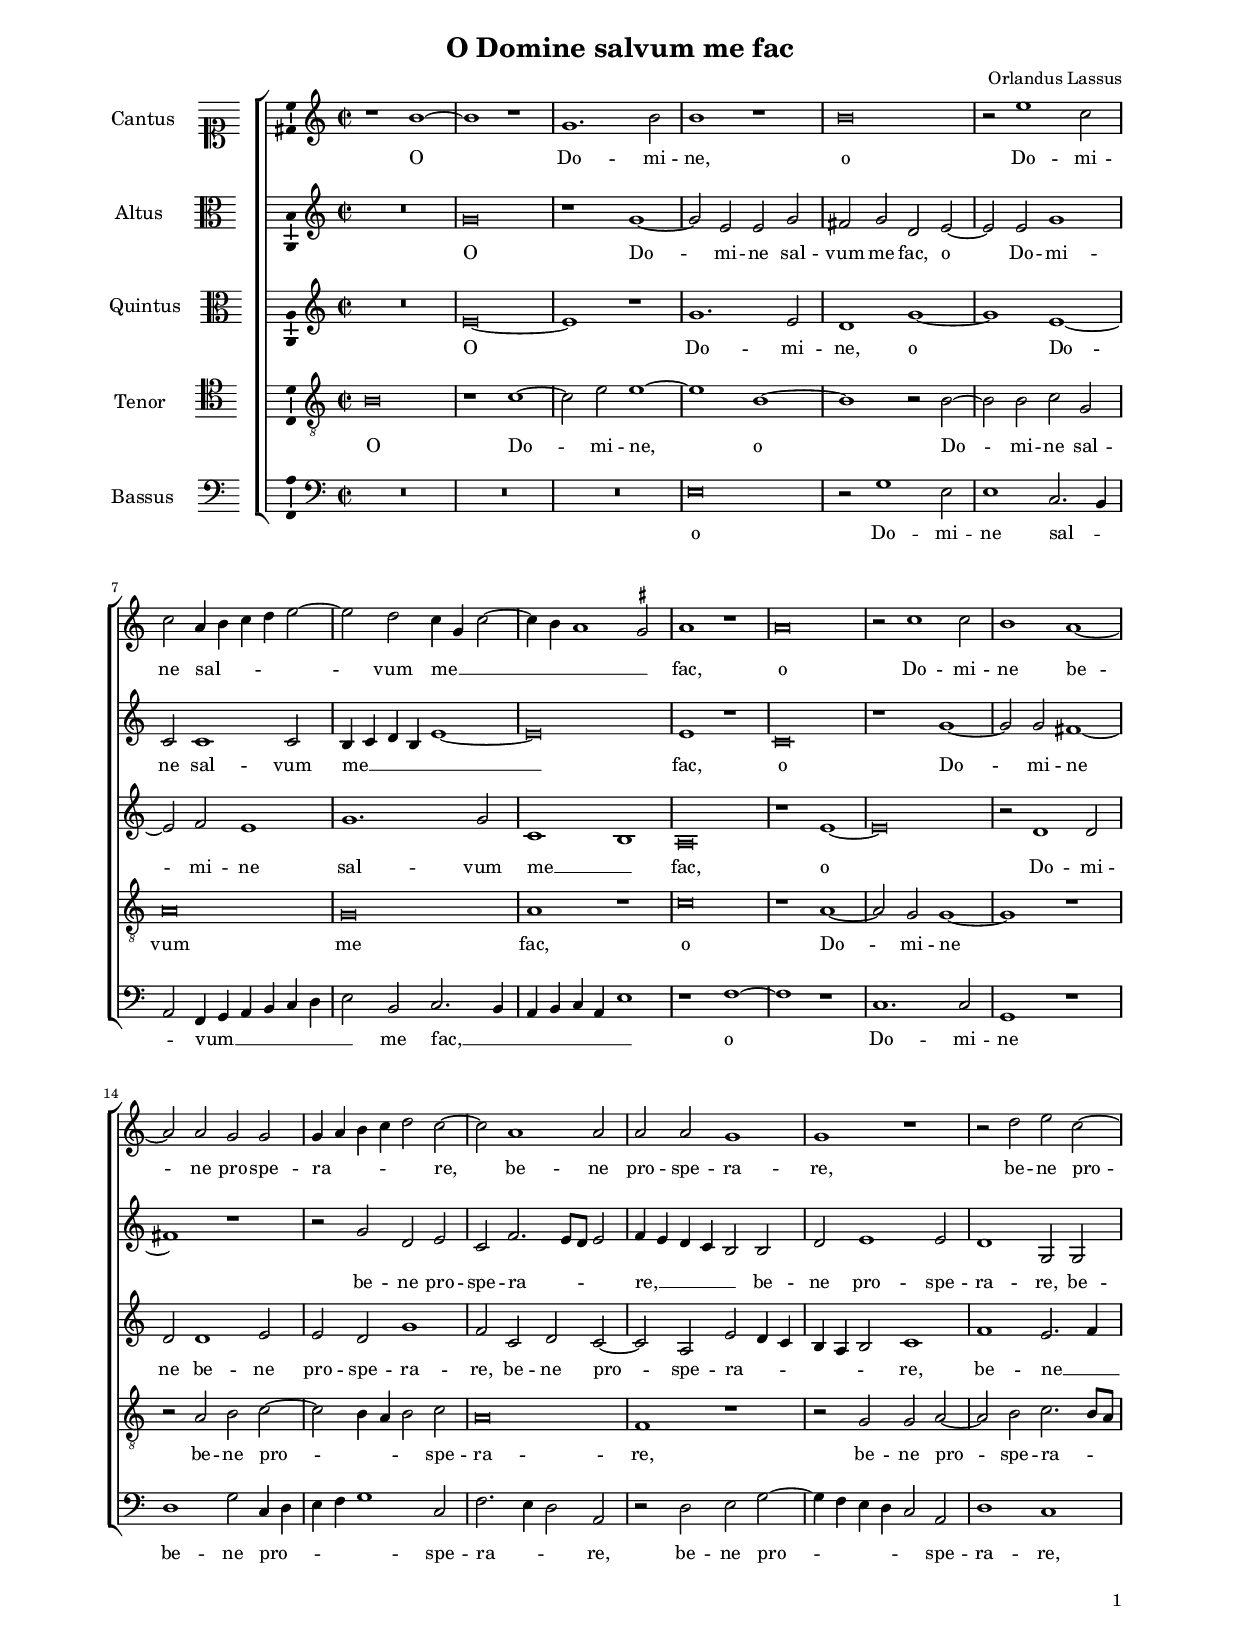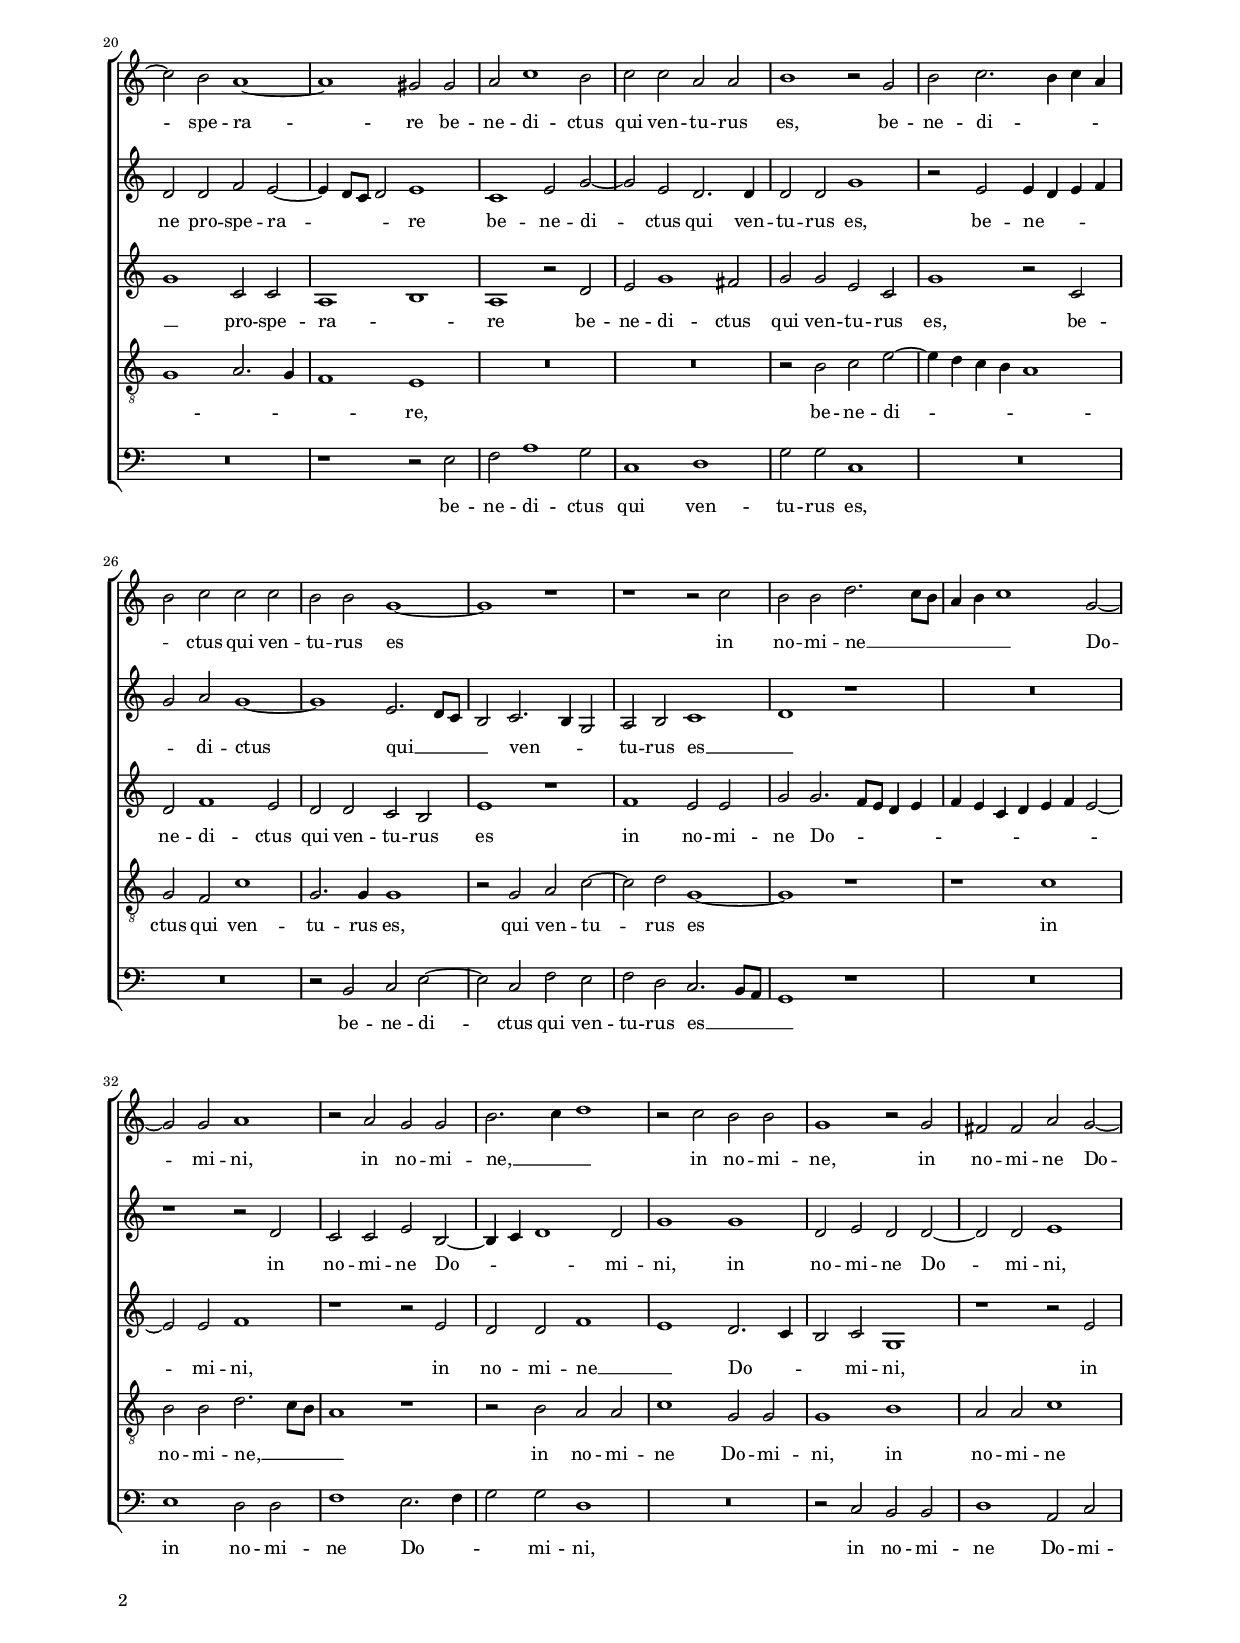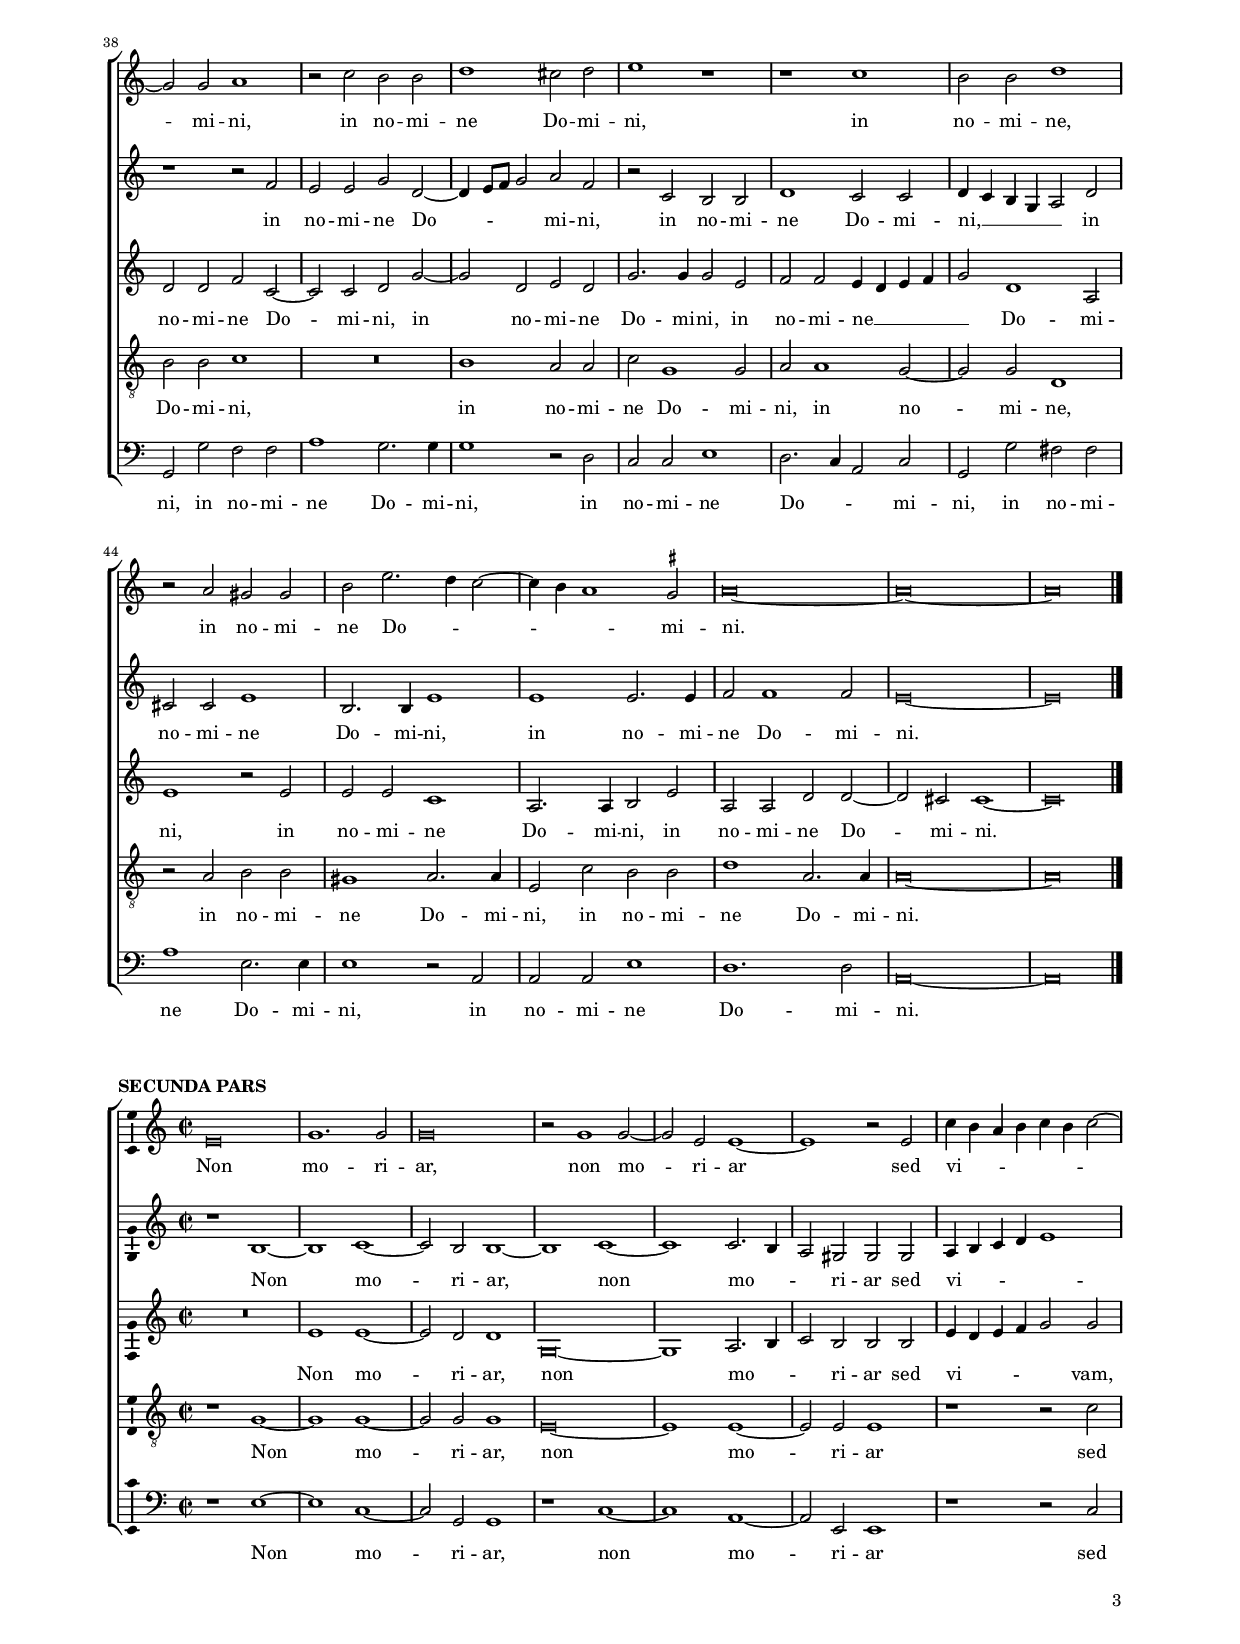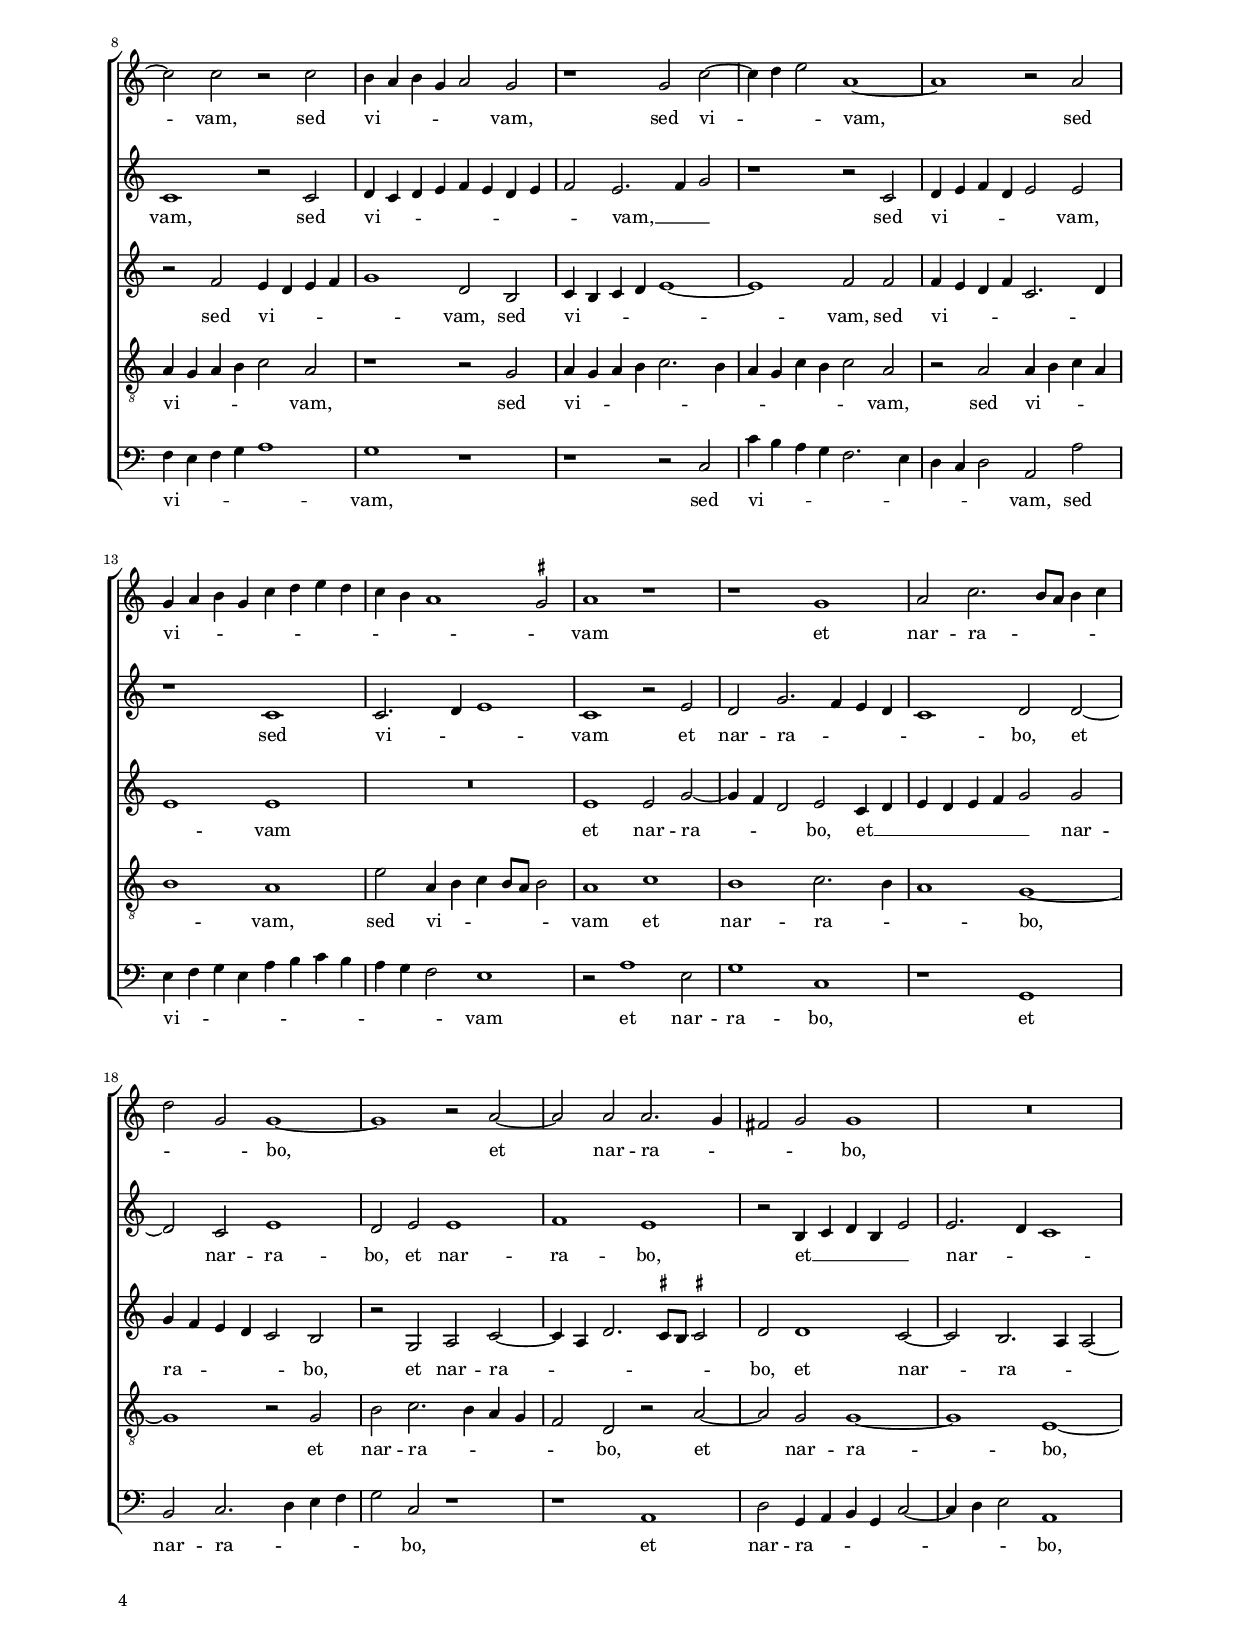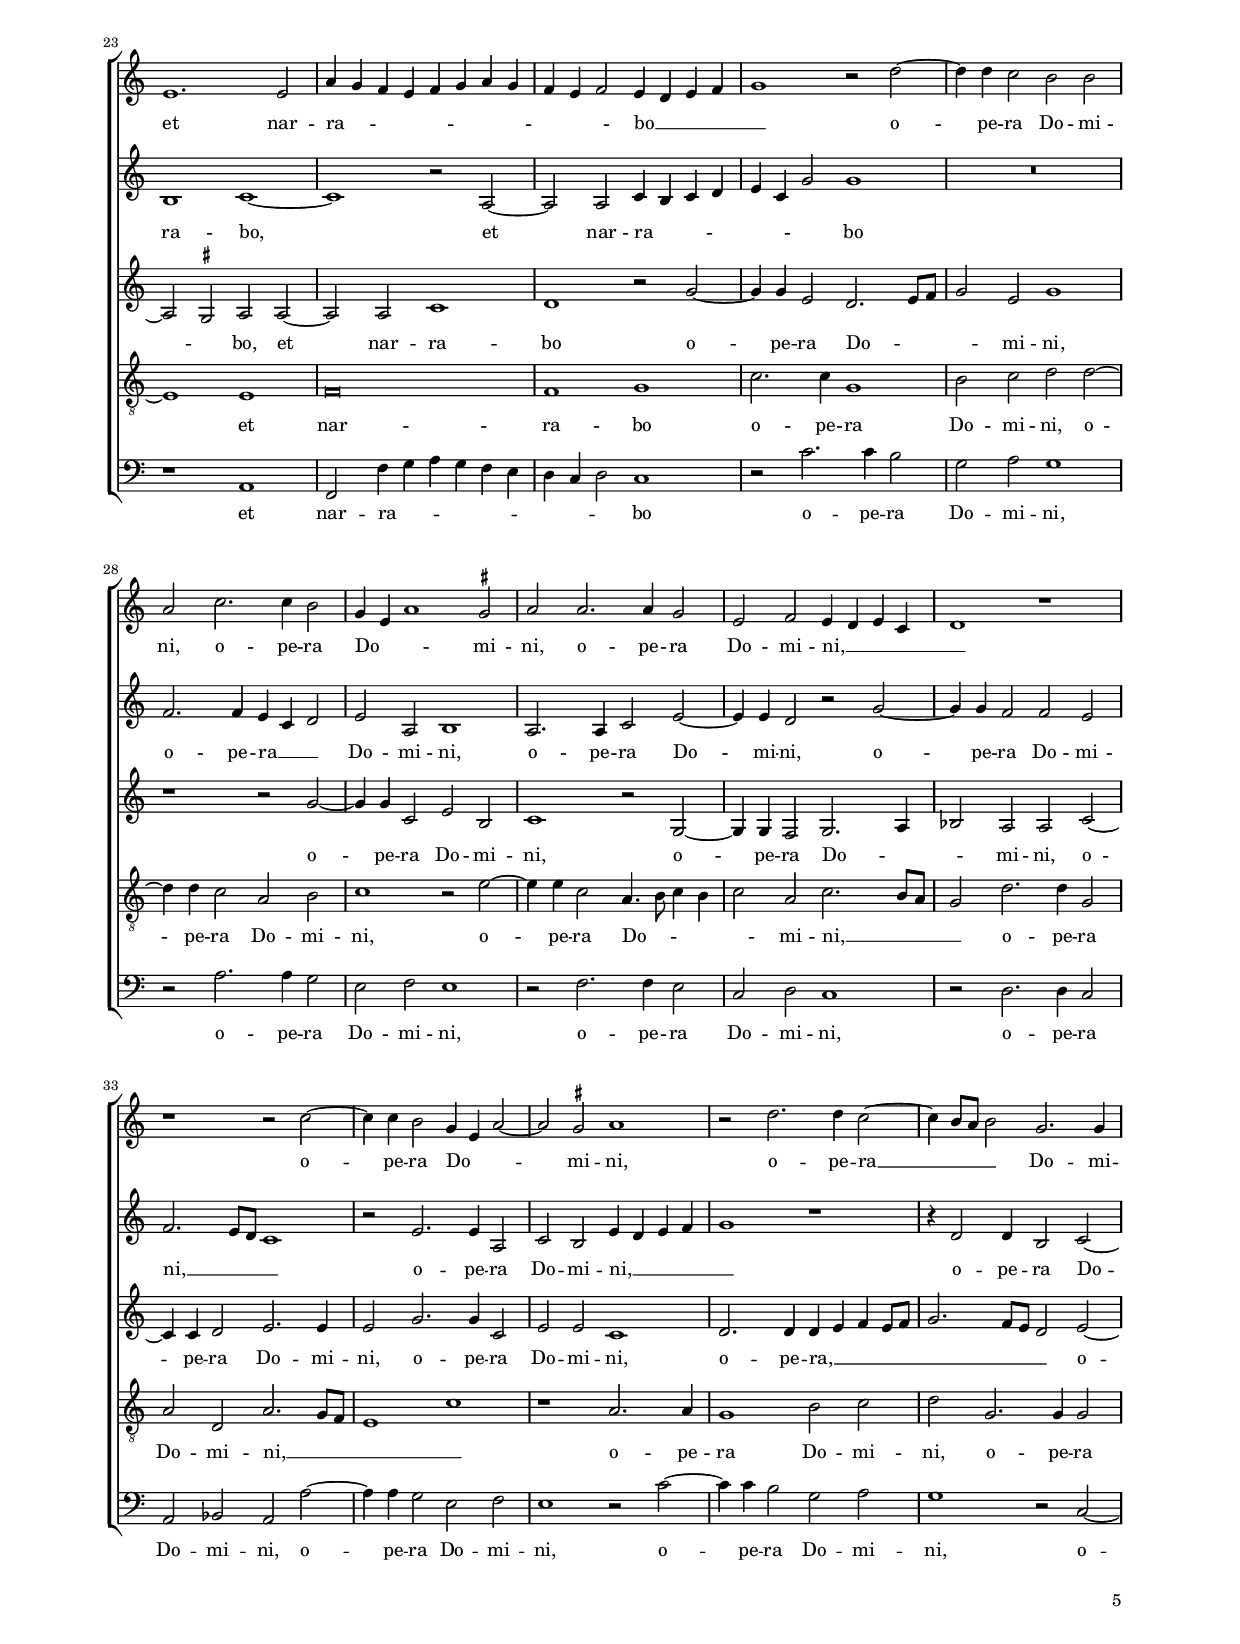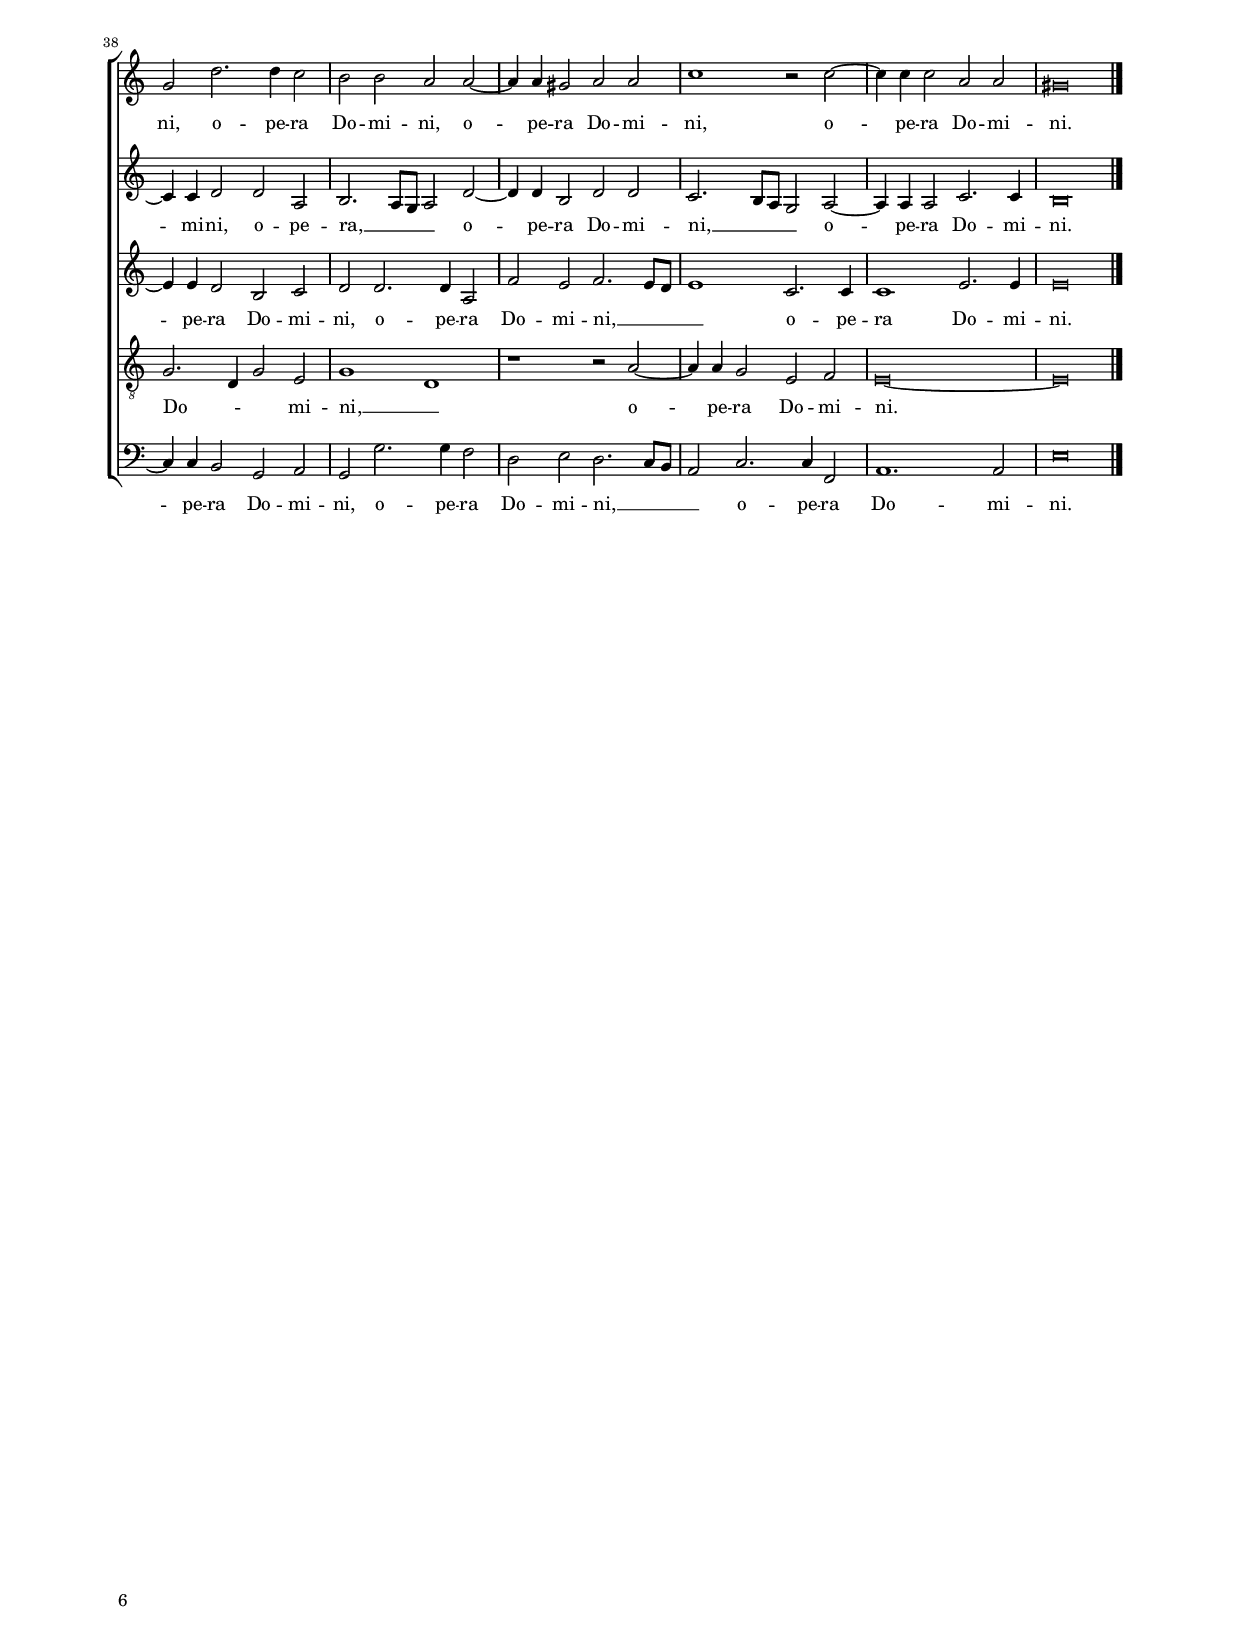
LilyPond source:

\header
{
  title="O Domine salvum me fac"
  composer="Orlandus Lassus"
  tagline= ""
}

\version "2.20.0"
\language deutsch
#(set-global-staff-size 15)
% #(set-default-paper-size "letter")
#(ly:set-option 'point-and-click #f)

	
	ficta = { \once \set suggestAccidentals = ##t }
	
	forget = #(define-music-function (music) (ly:music?) #{
		\accidentalStyle forget
		$music
		\accidentalStyle default
		#})
	
	m = \melisma
	me = \melismaEnd

   

\paper
	{
	top-margin = 1.8 \cm
	bottom-margin = 1.2 \cm
	left-margin = 2 \cm
	right-margin = 2 \cm
	ragged-bottom = ##f
	ragged-last-bottom = ##t
	print-page-number = ##f
	score-system-spacing = #'((basic-distance . 16) (minimum-distance . 14) (padding . 5) (strechability . 150))
	system-system-spacing = #'((basic-distance . 16) (minimum-distance . 14) (padding . 5) (strechability . 150))
    oddFooterMarkup=\markup   \fill-line { "" \fromproperty #'page:page-number-string }
    evenFooterMarkup=\markup  \fill-line { \fromproperty #'page:page-number-string "" }
    last-bottom-spacing = #'((basic-distance . 12) (minimum-distance . 7) (padding . 4))
%	systems-per-page = 3
%	page-count = 6
%	min-systems-per-page = 3
	}

global = {
    % \set Staff.autoBeaming = ##f
	\key c \major
	\time 2/2 \set Score.measureLength = #(ly:make-moment 2/1)
    \set Score.tempoHideNote = ##t
    \tempo 2 = 90
    \skip 1*2*49 \bar "|."
	}
	

incipitcantus = \markup { \score {
	{
	\set Staff.instrumentName = \markup { \fontsize #1 "Cantus" }
	\key c \major
	\clef soprano
	s4 \bar ""
	}
	\layout  {
	raggedright = ##t
	indent = 1.8 \cm
	line-width = 2.5 \cm
	\context { \Staff \remove Time_signature_engraver }
	\override Staff.Clef.Y-extent = #'(0 . 0)
	}} \hspace #1 }
      
      
incipitaltus = \markup { \score {
	{
	\set Staff.instrumentName = \markup { \fontsize #1 "Altus" }
	\key c \major
	\clef alto
	s4 \bar ""
	}
	\layout  {
	raggedright = ##t
	indent = 1.8 \cm
	line-width = 2.5 \cm
	\context { \Staff \remove Time_signature_engraver }
	\override Staff.Clef.Y-extent = #'(0 . 0)
	}} \hspace #1 }
      
      
incipitquintus = \markup { \score {
	{
	\set Staff.instrumentName = \markup { \fontsize #1 "Quintus" }
	\key c \major
	\clef alto
	s4 \bar ""
	}
	\layout  {
	raggedright = ##t
	indent = 1.8 \cm
	line-width = 2.5 \cm
	\context { \Staff \remove Time_signature_engraver }
	\override Staff.Clef.Y-extent = #'(0 . 0)
	}} \hspace #1 }


incipittenor = \markup { \score {
	{
	\set Staff.instrumentName = \markup { \fontsize #1 "Tenor" }
	\key c \major
	\clef tenor
	s4 \bar ""
	}
	\layout  {
	raggedright = ##t
	indent = 1.8 \cm
	line-width = 2.5 \cm
	\context { \Staff \remove Time_signature_engraver }
	\override Staff.Clef.Y-extent = #'(0 . 0)
	}} \hspace #1 }
      
      
incipitbassus = \markup { \score {
	{
	\set Staff.instrumentName = \markup { \fontsize #1 "Bassus" }
	\key c \major
	\clef bass
	s4 \bar ""
	}
	\layout  {
	raggedright = ##t
	indent = 1.8 \cm
	line-width = 2.5 \cm
	\context { \Staff \remove Time_signature_engraver }
	\override Staff.Clef.Y-extent = #'(0 . 0)
	}} \hspace #1 }


cantus =  \relative c''
	{
	r1 h~
	h1 r
	g1. h2
	h1 r
%5
	h\breve |
	r2 e1 c2
	c2 a4 \m h c d e2~
	e2 \me d c4 \m g c2~
	c4 h a1 \ficta gis2 \me 
%10
	a1 r |
	a\breve
	r2 c1 c2
	h1 a~
	a2 a g g
%15
	g4 \m a h c d2 \me c~ |
	c2 a1 a2
	a2 a g1
	g1 r
	r2 d' e c~
%20
	c2 h a1~ |
	a1 gis2 gis
	a2 c1 h2
	c2 c a a
	h1 r2 g
%25
	h2 c2. \m h4 c a |
	h2 \me c c c
	h2 h g1~
	g1 r
	r1 r2 c
%30
	h2 h d2. \m c8 h |
	a4 h c1 \me g2~
	g2 g a1
	r2 a g g
	h2. \m c4 d1 \me 
%35
	r2 c h h |
	g1 r2 g
	fis2 fis a g~
	g2 g a1
	r2 c h h
%40
	d1 cis2 d |
	e1 r
	r1 c
	h2 h d1
	r2 a gis gis
%45
	h2 e2. \m d4 c2~ |
	c4 h a1 \me \ficta gis2
	a\breve~
	a\breve~
	a\breve |
	}


altus =  \relative c'
    {
	R\breve
	g'\breve
	r1 g~
	g2 e e g
%5
	fis2 g d e~ |
	e2 e g1
	c,2 c1 c2
	h4 \m c d h e1~
	e\breve \me 
%10
	e1 r |
	c\breve
	r1 g'~
	g2 g fis1~
	fis1 r
%15
	r2 g d e |
	c2 f2. \m e8 d e2 \me 
	f4 \m e d c h2 \me h
	d2 e1 e2
	d1 g,2 g
%20
	d'2 d f e~ |
	e4 \m d8 c d2 \me e1
	c1 e2 g~
	g2 e d2. d4
	d2 d g1
%25
	r2 e e4 \m d e f |
	g2 \me a g1~
	g1 e2. \m d8 c
	h2 \me c2. \m h4 g2 \me 
	a2 h c1 \m 
%30
	d1 \me r |
	R\breve
	r1 r2 d
	c2 c e h~
	h4 \m c d1 \me d2
%35
	g1 g |
	d2 e d d~
	d2 d e1
	r1 r2 f
	e2 e g d~
%40
	d4 \m e8 f g2 \me a f |
	r2 c h h
	d1 c2 c
	d4 \m c h g a2 \me d
	cis2 cis e1
%45
	h2. h4 e1 |
	e1 e2. e4
	f2 f1 f2
	e\breve~
	e\breve |
	}


quintus =  \relative c'
	{
	R\breve
	e\breve~
	e1 r
	g1. e2
%5
	d1 g~ |
	g1 e~
	e2 f e1
	g1. g2
	c,1 \m h \me 
%10
	a\breve |
	r1 e'~
	e\breve
	r2 d1 d2
	d2 d1 e2
%15
	e2 d g1 |
	f2 c d c~
	c2 a e' \m d4 c
	h4 a h2 \me c1
	f1 e2. \m f4
%20
	g1 \me c,2 c |
	a1 \m h \me 
	a1 r2 d
	e2 g1 fis2
	g2 g e c
%25
	g'1 r2 c, |
	d2 f1 e2
	d2 d c h
	e1 r
	f1 e2 e
%30
	g2 g2. \m f8 e d4 e |
	f4 e c d e f e2~
	e2 \me e f1
	r1 r2 e
	d2 d f1 \m 
%35
	e1 \me d2. \m c4 |
	h2 \me c g1
	r1 r2 e'
	d2 d f c~
	c2 c d g~
%40
	g2 d e d |
	g2. g4 g2 e
	f2 f e4 \m d e f
	g2 \me d1 a2
	e'1 r2 e
%45
	e2 e c1 |
	a2. a4 h2 e
	a,2 a d d~
	d2 cis cis1~
	cis\breve |
	}


tenor  =  \relative c'
	{
	h\breve
	r1 c~
	c2 e e1~
	e1 h~
%5
	h1 r2 h~ |
	h2 h c g
	a\breve
	g\breve
	a1 r
%10
	c\breve |
	r1 a~
	a2 g g1~
	g1 r
	r2 a h c~
%15
	c2 \m h4 a h2 \me c |
	a\breve
	f1 r
	r2 g g a~
	a2 h c2. \m h8 a
%20
	g1 a2. g4 |
	f1 \me e
	R\breve
	R\breve
	r2 h' c e~
%25
	e4 \m d c h a1 \me |
	g2 f c'1
	g2. g4 g1
	r2 g a c~
	c2 d g,1~
%30
	g1 r |
	r1 c
	h2 h d2. \m c8 h
	a1 \me r
	r2 h a a
%35
	c1 g2 g |
	g1 h
	a2 a c1
	h2 h c1
	R\breve
%40
	h1 a2 a |
	c2 g1 g2
	a2 a1 g2~
	g2 g d1
	r2 a' h h
%45
	gis1 a2. a4 |
	e2 c' h h
	d1 a2. a4
	a\breve~
	a\breve |
	}


bassus  =  \relative c
	{
	R\breve
	R\breve
	R\breve
	e\breve
%5
	r2 g1 e2 |
	e1 c2. \m h4
	a2 \me f4 \m g a h c d 
	e2 \me h c2. \m h4
	a4 h c a e'1 \me 
%10
	r1 f~ |
	f1 r
	c1. c2
	g1 r
	d'1 g2 c,4 \m d
%15
	e4 f g1 \me c,2 |
	f2. \m e4 d2 \me a
	r2 d e g~
	g4 \m f e d c2 \me a
	d1 c
%20
	R\breve |
	r1 r2 e
	f2 a1 g2
	c,1 d
	g2 g c,1
%25
	R\breve |
	R\breve
	r2 h c e~
	e2 c f e
	f2 d c2. \m h8 a
%30
	g1 \me r |
	R\breve
	e'1 d2 d
	f1 e2. \m f4
	g2 \me g d1
%35
	R\breve |
	r2 c h h
	d1 a2 c
	g2 g' f f
	a1 g2. g4
%40
	g1 r2 d |
	c2 c e1
	d2. \m c4 a2 \me c
	g2 g' fis fis
	a1 e2. e4
%45
	e1 r2 a, |
	a2 a e'1
	d1. d2
	a\breve~
	a\breve |
	}


lyricscantus = \lyricmode {
	O Do -- mi -- ne,
	o Do -- mi -- ne sal -- vum me __ fac,
	o Do -- mi -- ne be -- ne pro -- spe -- ra -- re,
	be -- ne pro -- spe -- ra -- re,
	be -- ne pro -- spe -- ra -- re
	be -- ne -- di -- ctus qui ven -- tu -- rus es,
	be -- ne -- di -- ctus qui ven -- tu -- rus es
	in no -- mi -- ne __ Do -- mi -- ni,
	in no -- mi -- ne, __
	in no -- mi -- ne,
	in no -- mi -- ne Do -- mi -- ni,
	in no -- mi -- ne Do -- mi -- ni,
	in no -- mi -- ne,
	in no -- mi -- ne Do -- mi -- ni.
	}


lyricsaltus = \lyricmode {
	O Do -- mi -- ne sal -- vum me fac,
	o Do -- mi -- ne sal -- vum me __ fac,
	o Do -- mi -- ne be -- ne pro -- spe -- ra -- re, __
	be -- ne pro -- spe -- ra -- re,
	be -- ne pro -- spe -- ra -- re
	be -- ne -- di -- ctus qui ven -- tu -- rus es,
	be -- ne -- di -- ctus qui __ ven -- tu -- rus es __
	in no -- mi -- ne Do -- mi -- ni,
	in no -- mi -- ne Do -- mi -- ni,
	in no -- mi -- ne Do -- mi -- ni,
	in no -- mi -- ne Do -- mi -- ni, __
	in no -- mi -- ne Do -- mi -- ni,
	in no -- mi -- ne Do -- mi -- ni.
	}


lyricsquintus = \lyricmode {
	O Do -- mi -- ne,
	o Do -- mi -- ne sal -- vum me __ fac,
	o Do -- mi -- ne be -- ne pro -- spe -- ra -- re,
	be -- ne pro -- spe -- ra -- re,
	be -- ne __ pro -- spe -- ra -- re
	be -- ne -- di -- ctus qui ven -- tu -- rus es,
	be -- ne -- di -- ctus qui ven -- tu -- rus es
	in no -- mi -- ne Do -- mi -- ni,
	in no -- mi -- ne __ Do -- mi -- ni,
	in no -- mi -- ne Do -- mi -- ni,
	in no -- mi -- ne Do -- mi -- ni,
	in no -- mi -- ne __ Do -- mi -- ni,
	in no -- mi -- ne Do -- mi -- ni,
	in no -- mi -- ne Do -- mi -- ni.
	}


lyricstenor = \lyricmode {
	O Do -- mi -- ne,
	o Do -- mi -- ne sal -- vum me fac,
	o Do -- mi -- ne be -- ne pro -- spe -- ra -- re,
	be -- ne pro -- spe -- ra -- re,
	be -- ne -- di -- ctus qui ven -- tu -- rus es,
	qui ven -- tu -- rus es
	in no -- mi -- ne, __
	in no -- mi -- ne Do -- mi -- ni,
	in no -- mi -- ne Do -- mi -- ni,
	in no -- mi -- ne Do -- mi -- ni,
	in no -- mi -- ne,
	in no -- mi -- ne Do -- mi -- ni,
	in no -- mi -- ne Do -- mi -- ni.
	}


lyricsbassus = \lyricmode {
	o Do -- mi -- ne sal -- vum __ me fac, __
	o Do -- mi -- ne be -- ne pro -- spe -- ra -- re,
	be -- ne pro -- spe -- ra -- re,
	be -- ne -- di -- ctus qui ven -- tu -- rus es,
	be -- ne -- di -- ctus qui ven -- tu -- rus es __
	in no -- mi -- ne Do -- mi -- ni,
	in no -- mi -- ne Do -- mi -- ni,
	in no -- mi -- ne Do -- mi -- ni,
	in no -- mi -- ne Do -- mi -- ni,
	in no -- mi -- ne Do -- mi -- ni,
	in no -- mi -- ne Do -- mi -- ni.
	}
\score
{  
	\transpose c c {
	\new ChoirStaff \with { \override StaffGrouper.staff-staff-spacing.basic-distance = #12 }
	<<

	\new Staff << \global
	\new Voice="v1" {
		\set Staff.instrumentName=\incipitcantus
		\set Staff.midiInstrument = "reed organ"
		\clef violin
		\cantus }
	\new Lyrics \lyricsto "v1" {\lyricscantus }
	>>


	\new Staff << \global
	\new Voice="v2" {
		\set Staff.instrumentName=\incipitaltus
		\set Staff.midiInstrument = "reed organ"
        \clef violin % "G_8"
		\altus}
	\new Lyrics \lyricsto "v2" {\lyricsaltus }
	>>


	\new Staff << \global
	\new Voice="v5" {
		\set Staff.instrumentName=\incipitquintus
		\set Staff.midiInstrument = "reed organ"
        \clef violin % "G_8"
		\quintus}
	\new Lyrics \lyricsto "v5" {\lyricsquintus }
	>>
    

	\new Staff << \global
	\new Voice="v3" {
		\set Staff.instrumentName=\incipittenor
		\set Staff.midiInstrument = "reed organ"
		\clef "G_8"
		\tenor }
	\new Lyrics \lyricsto "v3" {\lyricstenor }
	>>


	\new Staff << \global
	\new Voice="v4" {
		\set Staff.instrumentName=\incipitbassus
		\set Staff.midiInstrument = "reed organ"
		\clef bass
		\bassus }
	\new Lyrics \lyricsto "v4" {\lyricsbassus}
	>>

	>>
	} % transpose

	\layout
	{
	indent = 2.5 \cm
	\context { \Staff \override TimeSignature.break-visibility = #end-of-line-invisible }
	\context { \Lyrics \override VerticalAxisGroup.nonstaff-relatedstaff-spacing.padding = #1.4 }
%	\context { \Lyrics \override LyricText.font-size = #1 }
	\context { \Staff \consists "Ambitus_engraver" }
	\context { \Score \override BarNumber.padding = #2 }
	\context { \Voice \override NoteHead.style = #'baroque }
	}


\midi
	{
	}

}

%%%%%%%%%%%%%%%%%%%%  SECUNDA PARS %%%%%%%%%%%%%%%%%%%%


global = {
	\key c \major
	\time 2/2 \set Score.measureLength = #(ly:make-moment 2/1)
    \set Score.tempoHideNote = ##t
    \tempo 2 = 90
    \skip 1*2*43 \bar "|."
	}


cantus =  \relative c''
	{
	e,\breve
	g1. g2
	g\breve
	r2 g1 g2~
%5
	g2 e e1~ |
	e1 r2 e
	c'4 \m h a h c h c2~
	c2 \me c2 r c
	h4 \m a h g a2 \me g
%10
	r1 g2 c~ |
	c4 \m d e2 \me a,1~
	a1 r2 a
	g4 \m a h g c d e d
	c4 h a1 \ficta gis2 \me 
%15
	a1 r |
	r1 g
	a2 c2. \m h8 a h4 c
	d2 g, \me g1~
	g1 r2 a~
%20
	a2 a a2. \m g4 |
	fis2 g \me g1
	R\breve
	e1. e2
	a4 \m g f e f g a g
%25
	f4 e f2 \me e4 \m d e f |
	g1 \me r2 d'~
	d4 d c2 h h
	a2 c2. c4 h2
	g4 \m e a1 \me \ficta gis2
%30
	a2 a2. a4 g2 |
	e2 f e4 \m d e c
	d1 \me r
	r1 r2 c'~
	c4 c h2 g4 \m e a2~
%35
	a2 \me \ficta gis a1 |
	r2 d2. d4 c2~
	c4 \m h8 a h2 \me g2. g4
	g2 d'2. d4 c2
	h2h a a~
%40
	a4 a gis2 a a |
	c1 r2 c~
	c4 c c2 a a
	gis\breve |
	}


altus =  \relative c'
    {
	r1 h~
	h1 c~
	c2 h h1~
	h1 c~
%5
	c1 c2. \m h4 |
	a2 \me gis gis gis
	a4 \m h c d e1 \me 
	c1 r2 c
	d4 \m c d e f e d e
%10
	f2 \me e2. \m f4 g2 \me |
	r1 r2 c,
	d4 \m e f d e2 \me e
	r1 c
	c2. \m d4 e1 \me 
%15
	c1 r2 e |
	d2 g2. \m f4 e d
	c1 \me d2 d~
	d2 c e1
	d2 e e1
%20
	f1 e |
	r2 h4 \m c d h e2 \me 
	e2. \m d4 c1 \me 
	h1 c~
	c1 r2 a~
%25
	a2 a c4 \m h c d |
	e4 c g'2 \me g1
	R\breve
	f2. f4 e \m c d2 \me 
	e2 a, h1
%30
	a2. a4 c2 e~
	e4 e d2 r g~
	g4 g f2 f e
	f2. \m e8 d c1 \me 
	r2 e2. e4 a,2
%35
	c2 h e4 \m d e f |
	g1 \me r
	r4 d2 d4 h2 c~
	c4 c d2 d a
	h2. \m a8 g a2 \me d2~
%40
	d4 d h2 d d  |
	c2. \m h8 a g2 \me a~
	a4 a a2 c2. c4
	h\breve |
	}


quintus =  \relative c'
	{
	R\breve
	e1 e~
	e2 d d1
	g,\breve~
%5
	g1 a2. \m h4 |
	c2 \me h h h
	e4 \m d e f g2 \me g
	r2 f e4 \m d e f
	g1 \me d2 h
%10
	c4 \m h c d e1~ |
	e1 \me f2 f
	f4 \m e d f c2. d4
	e1 \me e
	R\breve
%15
	e1 e2 g~ |
	g4 \m f d2 \me e c4 \m d
	e4 d e f g2 \me g
	g4 \m f e d c2 \me h
	r2 g a c~
%20
	c4 \m a d2. \ficta cis8 h \ficta cis!2 \me |
	d2 d1 c2~
	c2 h2. \m a4 a2~
	a2 \ficta gis \me a a~
	a2 a c1
%25
	d1 r2 g~ |
	g4 g e2 d2. \m e8 f
	g2 \me e g1
	r1 r2 g~
	g4 g c,2 e h
%30
	c1 r2 g~ |
	g4 g f2 g2. \m a4
	b2 \me a a c~
	c4 c d2 e2. e4
	e2 g2. g4 c,2
%35
	e2 e c1 |
	d2. d4 d \m e f e8 f
	g2. f8 e d2 \me e~
	e4 e d2 h c
	d2 d2. d4 a2
%40
	f'2 e f2. \m e8 d |
	e1 \me c2. c4
	c1 e2. e4
	e\breve |
	}


tenor  =  \relative c'
	{
	r1 g~
	g1 g~
	g2 g g1
	e\breve~
%5
	e1 e~ |
	e2 e e1
	r1 r2 c'
	a4 \m g a h c2 \me a
	r1 r2 g
%10
	a4 \m g a h c2. h4 |
	a4 g c h c2 \me a
	r2 a a4 \m h c a
	h1 \me a
	e'2 a,4 \m h c h8 a h2 \me 
%15
	a1 c |
	h1 c2. \m h4
	a1 \me g~
	g1 r2 g
	h2 c2. \m h4 a g
%20
	f2 \me d r a'~ |
	a2 g g1~
	g1 e~
	e1 e
	f\breve
%25
	f1 g |
	c2. c4 g1
	h2 c d d~
	d4 d c2 a h
	c1 r2 e~
%30
	e4 e c2 a4. \m h8 c4 h |
	c2 \me a c2. \m h8 a
	g2 \me d'2. d4 g,2
	a2 d, a'2. \m g8 f
	e1 c' \me 
%35
	r1 a2. a4 |
	g1 h2 c
	d2 g,2. g4 g2
	g2. \m d4 g2 \me e
	g1 \m d \me 
%40
	r1 r2 a'~ |
	a4 a g2 e f
	e\breve~
	e\breve |
    }


bassus  =  \relative c
	{
	r1 e~
	e1 c~
	c2 g g1
	r1 c~
%5
	c1 a~ |
	a2 e e1
	r1 r2 c'
	f4 \m e f g a1 \me 
	g1 r
%10
	r1 r2 c, |
	c'4 \m h a g f2. e4
	d4 c d2 \me a a'
	e4 \m f g e a h c h
	a4 g f2 \me e1
%15
	r2 a1 e2 |
	g1 c,
	r1 g
	h2 c2. \m d4 e f
	g2 \me c, r1
%20
	r1 a |
	d2 g,4 \m a h g c2~
	c4 d e2 \me a,1
	r1 a
	f2 f'4 \m g a g f e
%25
	d4 c d2 \me c1 |
	r2 c'2. c4 h2
	g2 a g1
	r2 a2. a4 g2
	e2 f e1
%30
	r2 f2. f4 e2 |
	c2 d c1
	r2 d2. d4 c2
	a2 b a a'~
	a4 a g2 e f
%35
	e1 r2 c'~ |
	c4 c h2 g a
	g1 r2 c,~
	c4 c h2 g a
	g2 g'2. g4 f2
%40
	d2 e d2. \m c8 h |
	a2 \me c2. c4 f,2
	a1. a2
	e'\breve |
	}


lyricscantus = \lyricmode {
	Non mo -- ri -- ar,
	non mo -- ri -- ar
	sed vi -- vam,
	sed vi -- vam,
	sed vi -- vam,
	sed vi -- vam
	et nar -- ra -- bo,
	et nar -- ra -- bo,
	et nar -- ra -- bo __
	o -- pe -- ra Do -- mi -- ni,
	o -- pe -- ra Do -- mi -- ni,
	o -- pe -- ra Do -- mi -- ni, __
	o -- pe -- ra Do -- mi -- ni,
	o -- pe -- ra __ Do -- mi -- ni,
	o -- pe -- ra Do -- mi -- ni,
	o -- pe -- ra Do -- mi -- ni,
	o -- pe -- ra Do -- mi -- ni.
	}


lyricsaltus = \lyricmode {
	Non mo -- ri -- ar,
	non mo -- ri -- ar
	sed vi -- vam,
	sed vi -- vam, __
	sed vi -- vam,
	sed vi -- vam
	et nar -- ra -- bo,
	et nar -- ra -- bo,
	et nar -- ra -- bo,
	et __ nar -- ra -- bo,
	et nar -- ra -- bo
	o -- pe -- ra __ Do -- mi -- ni,
	o -- pe -- ra Do -- mi -- ni,
	o -- pe -- ra Do -- mi -- ni, __
	o -- pe -- ra Do -- mi -- ni, __
	o -- pe -- ra Do -- mi -- ni,
	o -- pe -- ra, __
	o -- pe -- ra Do -- mi -- ni, __
	o -- pe -- ra Do -- mi -- ni.
	}


lyricsquintus = \lyricmode {
	Non mo -- ri -- ar,
	non mo -- ri -- ar
	sed vi -- vam,
	sed vi -- vam,
	sed vi -- vam,
	sed vi -- vam
	et nar -- ra -- bo,
	et __ nar -- ra -- bo,
	et nar -- ra -- bo,
	et nar -- ra -- bo,
	et nar -- ra -- bo
	o -- pe -- ra Do -- mi -- ni,
	o -- pe -- ra Do -- mi -- ni,
	o -- pe -- ra Do -- mi -- ni,
	o -- pe -- ra Do -- mi -- ni,
	o -- pe -- ra Do -- mi -- ni,
	o -- pe -- ra, __
	o -- pe -- ra Do -- mi -- ni,
	o -- pe -- ra Do -- mi -- ni, __
	o -- pe -- ra Do -- mi -- ni.
	}


lyricstenor = \lyricmode {
	Non mo -- ri -- ar,
	non mo -- ri -- ar
	sed vi -- vam,
	sed vi -- vam,
	sed vi -- vam,
	sed vi -- vam
	et nar -- ra -- bo,
	et nar -- ra -- bo,
	et nar -- ra -- bo,
	et nar -- ra -- bo
	o -- pe -- ra Do -- mi -- ni,
	o -- pe -- ra Do -- mi -- ni,
	o -- pe -- ra Do -- mi -- ni, __
	o -- pe -- ra Do -- mi -- ni, __
	o -- pe -- ra Do -- mi -- ni,
	o -- pe -- ra Do -- mi -- ni, __
	o -- pe -- ra Do -- mi -- ni.
	}


lyricsbassus = \lyricmode {
	Non mo -- ri -- ar,
	non mo -- ri -- ar
	sed vi -- vam,
	sed vi -- vam,
	sed vi -- vam
	et nar -- ra -- bo,
	et nar -- ra -- bo,
	et nar -- ra -- bo,
	et nar -- ra -- bo
	o -- pe -- ra Do -- mi -- ni,
	o -- pe -- ra Do -- mi -- ni,
	o -- pe -- ra Do -- mi -- ni,
	o -- pe -- ra Do -- mi -- ni,
	o -- pe -- ra Do -- mi -- ni,
	o -- pe -- ra Do -- mi -- ni,
	o -- pe -- ra Do -- mi -- ni,
	o -- pe -- ra Do -- mi -- ni, __
	o -- pe -- ra Do -- mi -- ni.
	}

\score
	{  
	\transpose c c {
	\new ChoirStaff \with { \override StaffGrouper.staff-staff-spacing.basic-distance = #12 }
	<<

	\new Staff <<\global
	\new Voice="v1" {
	  %\set Staff.instrumentName=Cantus
      %\set Staff.instrumentName=\incipitcantus
		\set Staff.midiInstrument = "reed organ"
		\clef violin
		\cantus }
	\new Lyrics \lyricsto "v1" {\lyricscantus }
	>>


	\new Staff << \global
	\new Voice="v2" {
	  %\set Staff.instrumentName=Altus
      %\set Staff.instrumentName=\incipitaltus
		\set Staff.midiInstrument = "reed organ"
		\clef violin % "G_8"
		\altus}
	\new Lyrics \lyricsto "v2" {\lyricsaltus }
	>>


	\new Staff << \global
	\new Voice="v5" {
	  %\set Staff.instrumentName=Quintus
      %\set Staff.instrumentName=\incipitquintus
		\set Staff.midiInstrument = "reed organ"
        \clef violin % "G_8"
		\quintus}
	\new Lyrics \lyricsto "v5" {\lyricsquintus }
	>>
    

	\new Staff <<\global
	\new Voice="v3" {
	  %\set Staff.instrumentName=Tenor
      %\set Staff.instrumentName=\incipittenor
		\set Staff.midiInstrument = "reed organ"
		\clef "G_8"
		\tenor }
	\new Lyrics \lyricsto "v3" {\lyricstenor }
	>>


	\new Staff <<\global
	\new Voice="v4" {
	  %\set Staff.instrumentName=Bassus
      %\set Staff.instrumentName=\incipitbassus
		\set Staff.midiInstrument = "reed organ"
		\clef bass
		\bassus }
	\new Lyrics \lyricsto "v4" {\lyricsbassus}
	>>
	
	>>
	} % transpose

	\layout
	{
	indent = 0 \cm
	\context { \Staff \override TimeSignature.break-visibility = #end-of-line-invisible }
	\context { \Lyrics \override VerticalAxisGroup.nonstaff-relatedstaff-spacing.padding = #1.4 }
%	\context { \Lyrics \override LyricText.font-size = #1 }
	\context { \Staff \consists "Ambitus_engraver" }
	\context { \Score \override BarNumber.padding = #2 }
	\context { \Voice \override NoteHead.style = #'baroque }
	}

    \header { piece = \markup { \raise #2 \bold "SECUNDA PARS"} }

\midi
	{
	}
	
}

% EOF
